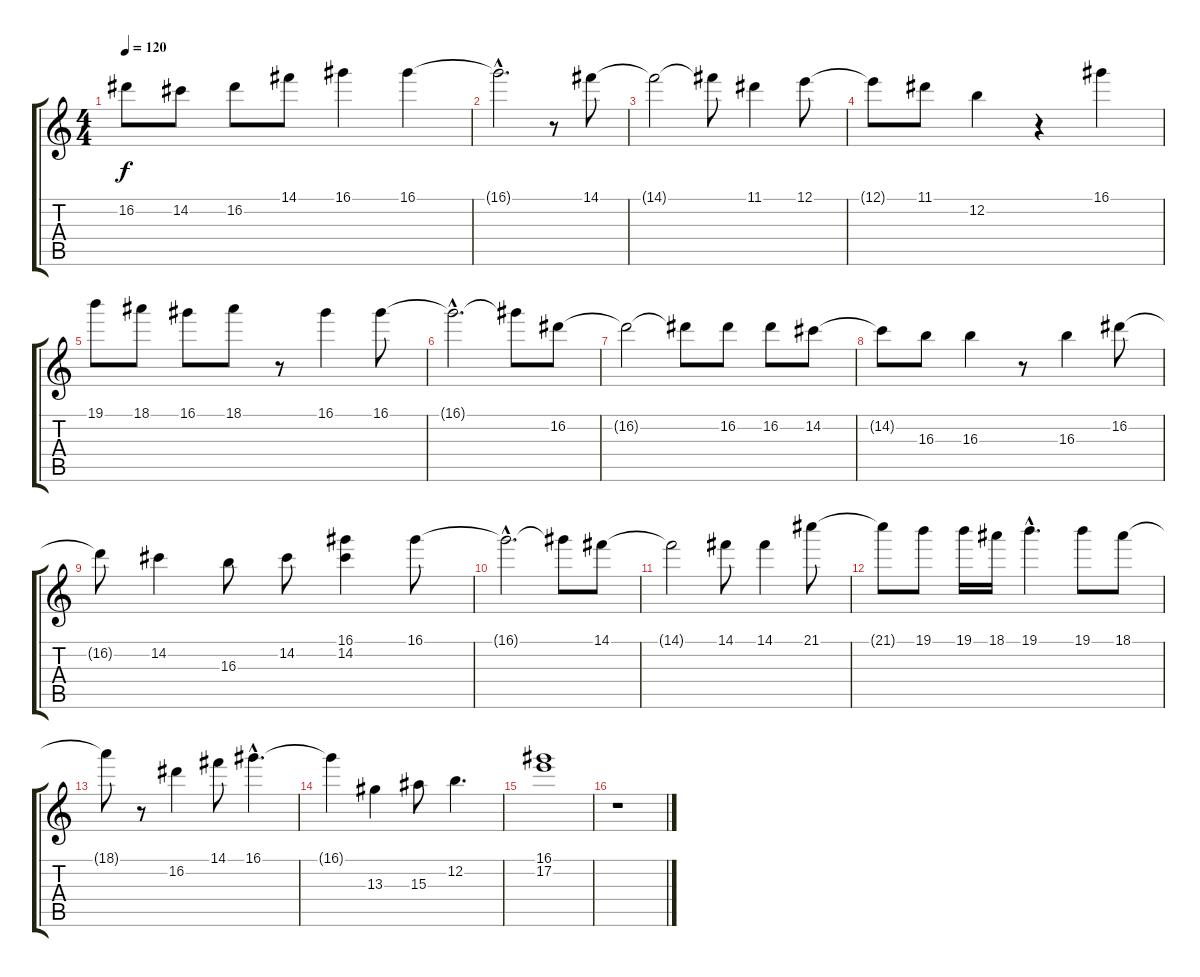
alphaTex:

\track "" {instrument overdrivenguitar}
\staff {score tabs}
\tuning (E4 B3 G3 D3 A2 E2) {hide}
\ts (4 4)
\tempo 120
\clef g2
\ks c
16.2{t}.8{dy f} 14.2.8 16.2.8 14.1.8 16.1.4 16.1.4 |
16.1{hac t}.2{d} r.8 14.1.8 |
14.1{t}.2 14.1{t}.8 11.1.4 12.1.8 |
12.1{t}.8 11.1.8 12.2.4 r.4 16.1.4 |
19.1.8 18.1.8 16.1.8 18.1.8 r.8 16.1.4 16.1.8 |
16.1{hac t}.2{d} 16.1{t}.8 16.2.8 |
16.2{t}.2 16.2{t}.8 16.2.8 16.2.8 14.2.8 |
14.2{t}.8 16.3.8 16.3.4 r.8 16.3.4 16.2.8 |
16.2{t}.8 14.2.4 16.3.8 14.2.8 (16.1 14.2).4 16.1.8 |
16.1{hac t}.2{d} 16.1{t}.8 14.1.8 |
14.1{t}.2 14.1.8 14.1.4 21.1.8 |
21.1{t}.8 19.1.8 19.1.16 18.1.16 19.1{hac}.4{d} 19.1.8 18.1.8 |
18.1{t}.8 r.8 16.2.4 14.1.8 16.1{hac}.4{d} |
16.1{t}.4 13.3.4 15.3.8 12.2.4{d} |
(16.1 17.2).1 |
r.1
